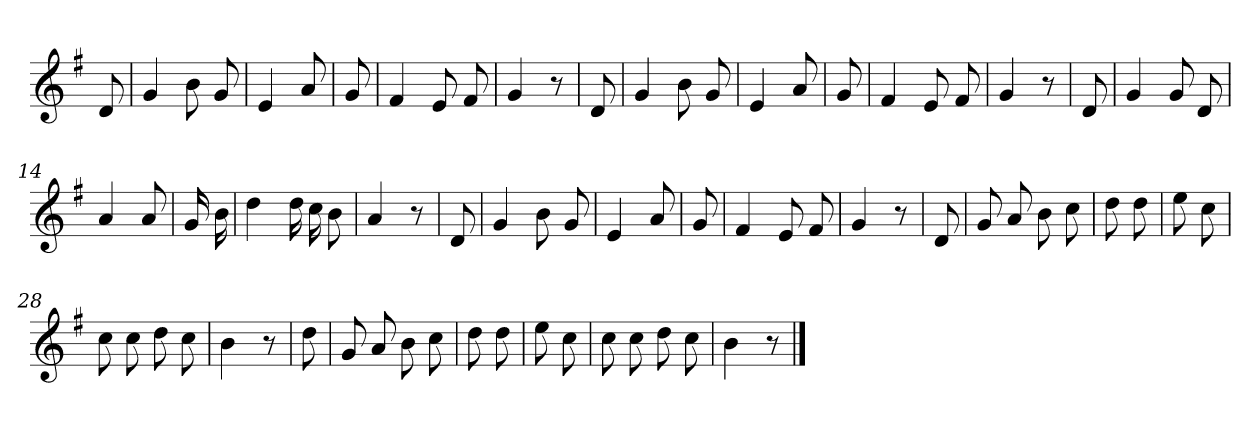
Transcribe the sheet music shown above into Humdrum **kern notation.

**kern
*part1
*staff1
*clefG2
*k[f#]
*G:
=
8d
=1
4g
8b
8g
=2
4e
8a
=3
8g
=4
4f#
8e
8f#
=5
4g
8r
=6
8d
=7
4g
8b
8g
=8
4e
8a
=9
8g
=10
4f#
8e
8f#
=11
4g
8r
=12
8d
=13
4g
8g
8d
=14
4a
8a
=15
16g
16b
=16
4dd
16dd
16cc
8b
=17
4a
8r
=18
8d
=19
4g
8b
8g
=20
4e
8a
=21
8g
=22
4f#
8e
8f#
=23
4g
8r
=24
8d
=25
8g
8a
8b
8cc
=26
8dd
8dd
=27
8ee
8cc
=28
8cc
8cc
8dd
8cc
=29
4b
8r
=30
8dd
=31
8g
8a
8b
8cc
=32
8dd
8dd
=33
8ee
8cc
=34
8cc
8cc
8dd
8cc
=35
4b
8r
==
*-
